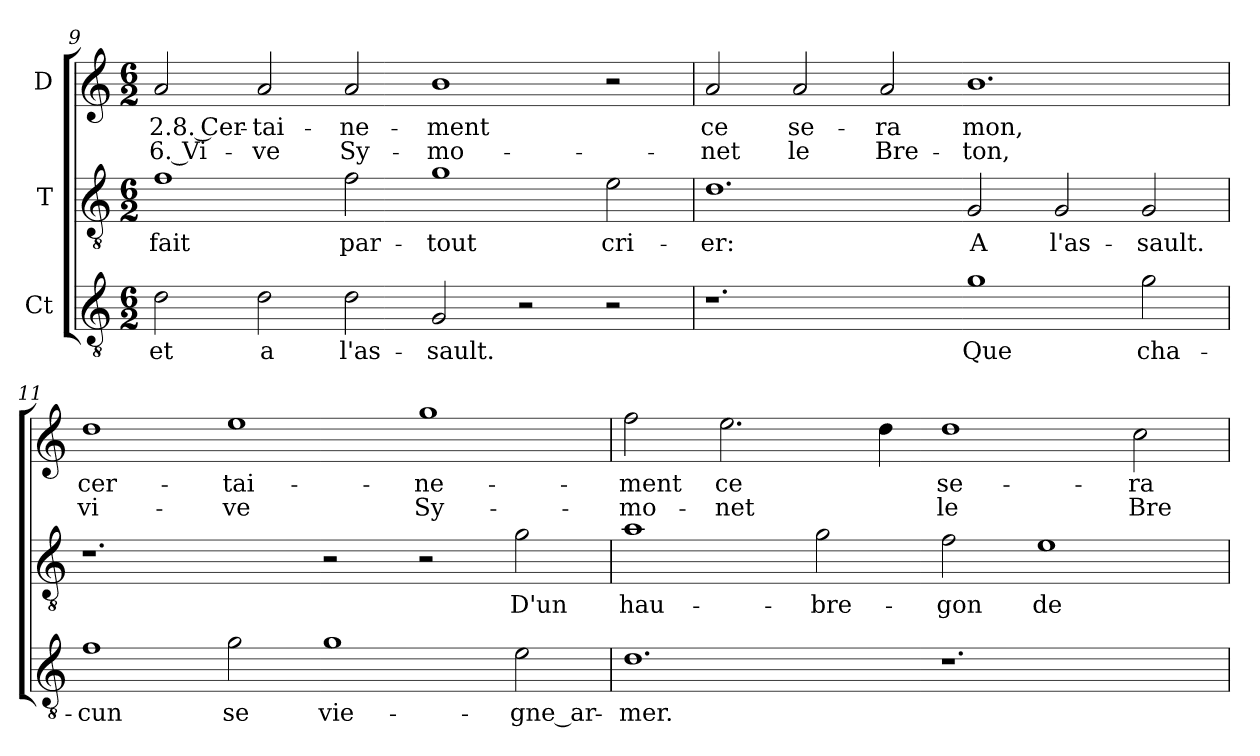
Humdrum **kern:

**kern	**text	**kern	**text	**kern	**text	**text
*part3	*part3	*part2	*part2	*part1	*part1	*part1
*staff3	*staff3	*staff2	*staff2	*staff1	*staff1	*staff1
*I"Ct	*	*I"T	*	*I"D	*	*
*clefGv2	*	*clefGv2	*	*clefG2	*	*
*ITrd7c12	*	*ITrd7c12	*	*	*	*
*k[]	*	*k[]	*	*k[]	*	*
*C:	*	*C:	*	*C:	*	*
*M6/2	*	*M6/2	*	*M6/2	*	*
=9	=9	=9	=9	=9	=9	=9
!	!LO:LY:b:color=#000000	!	!	!	!	!
!	!	!	!LO:LY:b:color=#000000	!	!	!
!	!	!	!	!	!LO:LY:b:color=#000000	!LO:LY:b:color=#000000
2Di\	et	1Fi\	fait	2ai/	2.8. Cer-	6. Vi-
!	!LO:LY:b:color=#000000	!	!	!	!	!
!	!	!	!	!	!LO:LY:b:color=#000000	!LO:LY:b:color=#000000
2Di\	a	.	.	2ai/	-tai-	-ve
!	!LO:LY:b:color=#000000	!	!	!	!	!
!	!	!	!LO:LY:b:color=#000000	!	!	!
!	!	!	!	!	!LO:LY:b:color=#000000	!LO:LY:b:color=#000000
2Di\	l'as-	2Fi\	par-	2ai/	-ne-	Sy-
!	!LO:LY:b:color=#000000	!	!	!	!	!
!	!	!	!LO:LY:b:color=#000000	!	!	!
!	!	!	!	!	!LO:LY:b:color=#000000	!LO:LY:b:color=#000000
2GGi/	-sault.	1Gi\	-tout	1bi/	-ment	-mo-
2r	.	.	.	.	.	.
!	!	!	!LO:LY:b:color=#000000	!	!	!
2r	.	2Ei\	cri-	2r	.	.
!!LO:LB:g=z
=10	=10	=10	=10	=10	=10	=10
!	!	!	!LO:LY:b:color=#000000	!	!	!
!	!	!	!	!	!LO:LY:b:color=#000000	!LO:LY:b:color=#000000
1.r	.	1.Di\	-er:	2ai/	ce	-net
!	!	!	!	!	!LO:LY:b:color=#000000	!LO:LY:b:color=#000000
.	.	.	.	2ai/	se-	le
!	!	!	!	!	!LO:LY:b:color=#000000	!LO:LY:b:color=#000000
.	.	.	.	2ai/	-ra	Bre-
!	!LO:LY:b:color=#000000	!	!	!	!	!
!	!	!	!LO:LY:b:color=#000000	!	!	!
!	!	!	!	!	!LO:LY:b:color=#000000	!LO:LY:b:color=#000000
1Gi\	Que	2GGi/	A	1.bi/	mon,	-ton,
!	!	!	!LO:LY:b:color=#000000	!	!	!
.	.	2GGi/	l'as-	.	.	.
!	!LO:LY:b:color=#000000	!	!	!	!	!
!	!	!	!LO:LY:b:color=#000000	!	!	!
2Gi\	cha-	2GGi/	-sault.	.	.	.
=11	=11	=11	=11	=11	=11	=11
!	!LO:LY:b:color=#000000	!	!	!	!	!
!	!	!	!	!	!LO:LY:b:color=#000000	!LO:LY:b:color=#000000
1Fi\	-cun	1.r	.	1ddi\	cer-	vi-
!	!LO:LY:b:color=#000000	!	!	!	!	!
!	!	!	!	!	!LO:LY:b:color=#000000	!LO:LY:b:color=#000000
2Gi\	se	.	.	1eei\	-tai-	-ve
!	!LO:LY:b:color=#000000	!	!	!	!	!
1Gi\	vie-	2r	.	.	.	.
!	!	!	!	!	!LO:LY:b:color=#000000	!LO:LY:b:color=#000000
.	.	2r	.	1ggi\	-ne-	Sy-
!	!LO:LY:b:color=#000000	!	!	!	!	!
!	!	!	!LO:LY:b:color=#000000	!	!	!
2Ei\	-gne_ar-	2Gi\	D'un	.	.	.
=12	=12	=12	=12	=12	=12	=12
!	!LO:LY:b:color=#000000	!	!	!	!	!
!	!	!	!LO:LY:b:color=#000000	!	!	!
!	!	!	!	!	!LO:LY:b:color=#000000	!LO:LY:b:color=#000000
1.Di\	-mer.	1Ai\	hau-	2ffi\	-ment	-mo-
!	!	!	!	!	!LO:LY:b:color=#000000	!LO:LY:b:color=#000000
.	.	.	.	2.eei\	ce	-net
!	!	!	!LO:LY:b:color=#000000	!	!	!
.	.	2Gi\	-bre-	.	.	.
.	.	.	.	4ddi\	.	.
!	!	!	!LO:LY:b:color=#000000	!	!	!
!	!	!	!	!	!LO:LY:b:color=#000000	!LO:LY:b:color=#000000
1.r	.	2Fi\	-gon	1ddi\	se-	le
!	!	!	!LO:LY:b:color=#000000	!	!	!
.	.	1Ei\	de	.	.	.
!	!	!	!	!	!LO:LY:b:color=#000000	!LO:LY:b:color=#000000
.	.	.	.	2cci\	-ra	Bre-
=	=	=	=	=	=	=
*-	*-	*-	*-	*-	*-	*-
